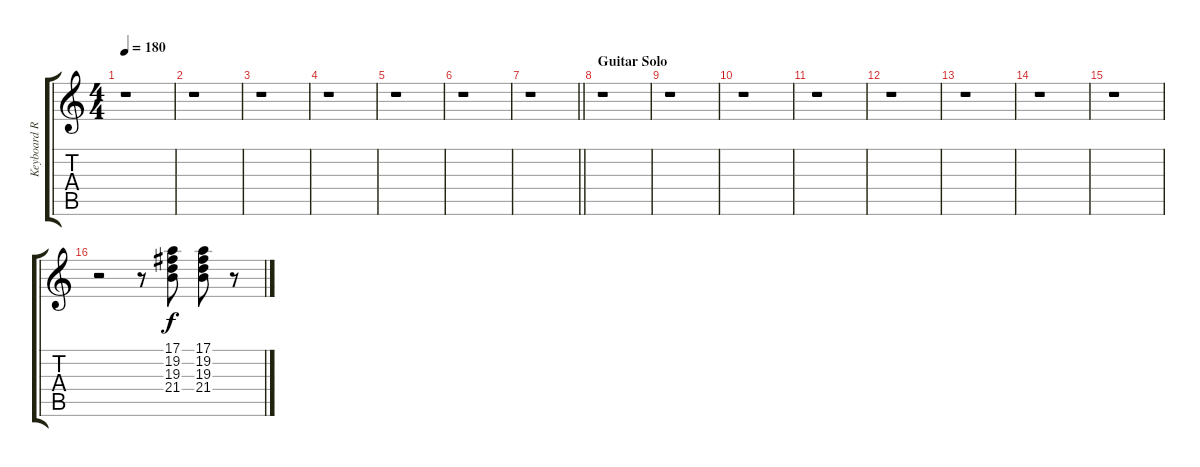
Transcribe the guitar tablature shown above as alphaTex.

\track ("Keyboard R" "Keyboard R") {instrument electricgrandpiano}
\staff {score tabs}
\tuning (E4 B3 G3 D3 A2 E2) {hide}
\ts (4 4)
\tempo 180
\clef g2
\ks c
r.1{dy f} |
r.1 |
r.1 |
r.1 |
r.1 |
r.1 |
\barLineRight lightlight
r.1 |
\section ("" "Guitar Solo")
r.1 |
r.1 |
r.1 |
r.1 |
r.1 |
r.1 |
r.1 |
r.1 |
r.2 r.8 (17.1 19.2 19.3 21.4).8 (17.1 19.2 19.3 21.4).8 r.8
